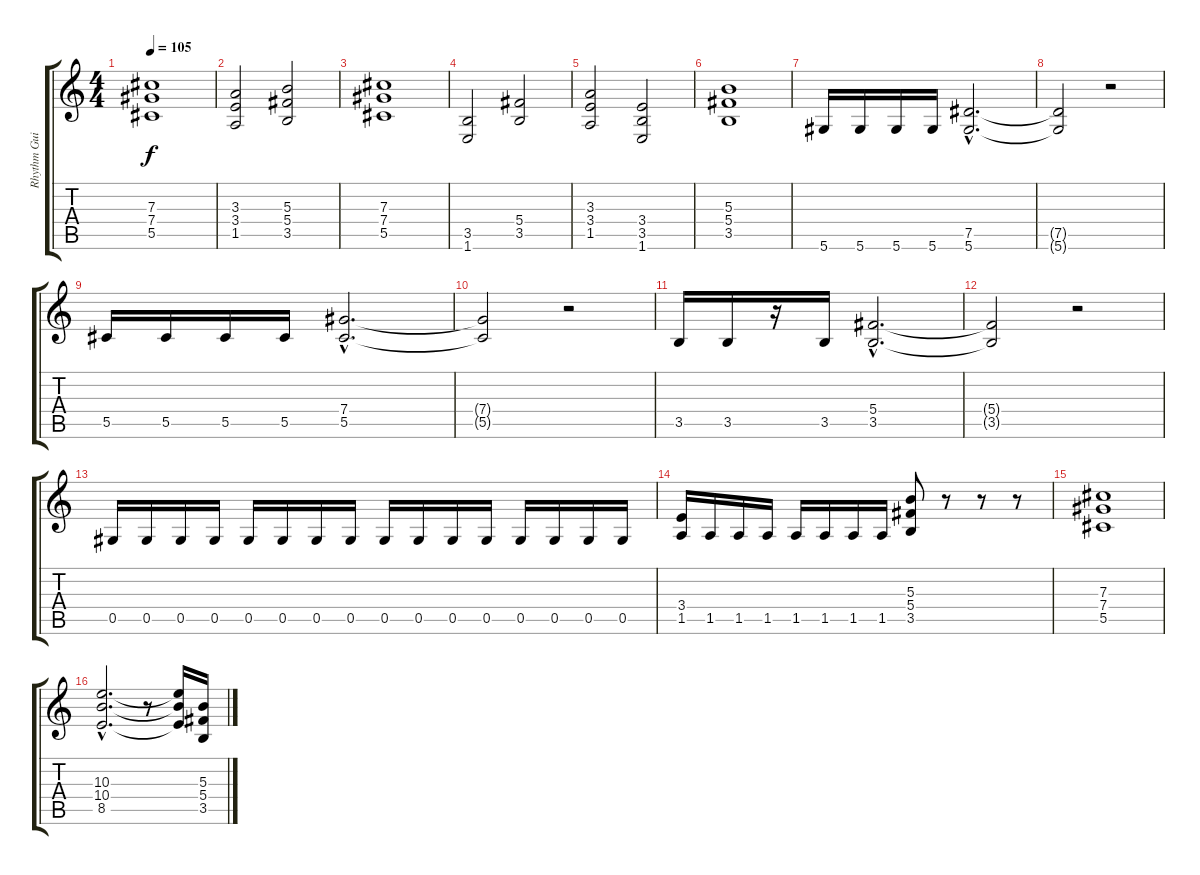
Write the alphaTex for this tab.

\track ("Rhythm Guitar" "Rhythm Gui") {instrument distortionguitar}
\staff {score tabs}
\tuning (Eb4 Bb3 Gb3 Db3 Ab2 Eb2) {hide}
\ts (4 4)
\tempo 105
\clef g2
\ks c
(7.3 7.4 5.5).1{dy f} |
(3.3 3.4 1.5).2 (5.3 5.4 3.5).2 |
(7.3 7.4 5.5).1 |
(3.5 1.6).2 (5.4 3.5).2 |
(3.3 3.4 1.5).2 (3.4 3.5 1.6).2 |
(5.3 5.4 3.5).1 |
5.6.16 5.6.16 5.6.16 5.6.16 (7.5{hac} 5.6{hac}).2{d} |
(7.5{t} 5.6{t}).2 r.2 |
5.5.16 5.5.16 5.5.16 5.5.16 (7.4{hac} 5.5{hac}).2{d} |
(7.4{t} 5.5{t}).2 r.2 |
3.5.16 3.5.16 r.16 3.5.16 (5.4{hac} 3.5{hac}).2{d} |
(5.4{t} 3.5{t}).2 r.2 |
0.5.16 0.5.16 0.5.16 0.5.16 0.5.16 0.5.16 0.5.16 0.5.16 0.5.16 0.5.16 0.5.16 0.5.16 0.5.16 0.5.16 0.5.16 0.5.16 |
(3.4 1.5).16 1.5.16 1.5.16 1.5.16 1.5.16 1.5.16 1.5.16 1.5.16 (5.3 5.4 3.5).8 r.8 r.8 r.8 |
(7.3 7.4 5.5).1 |
(10.3{hac} 10.4{hac} 8.5{hac}).2{d} r.8 (10.3{t} 10.4{t} 8.5{t}).16 (5.3 5.4 3.5).16
